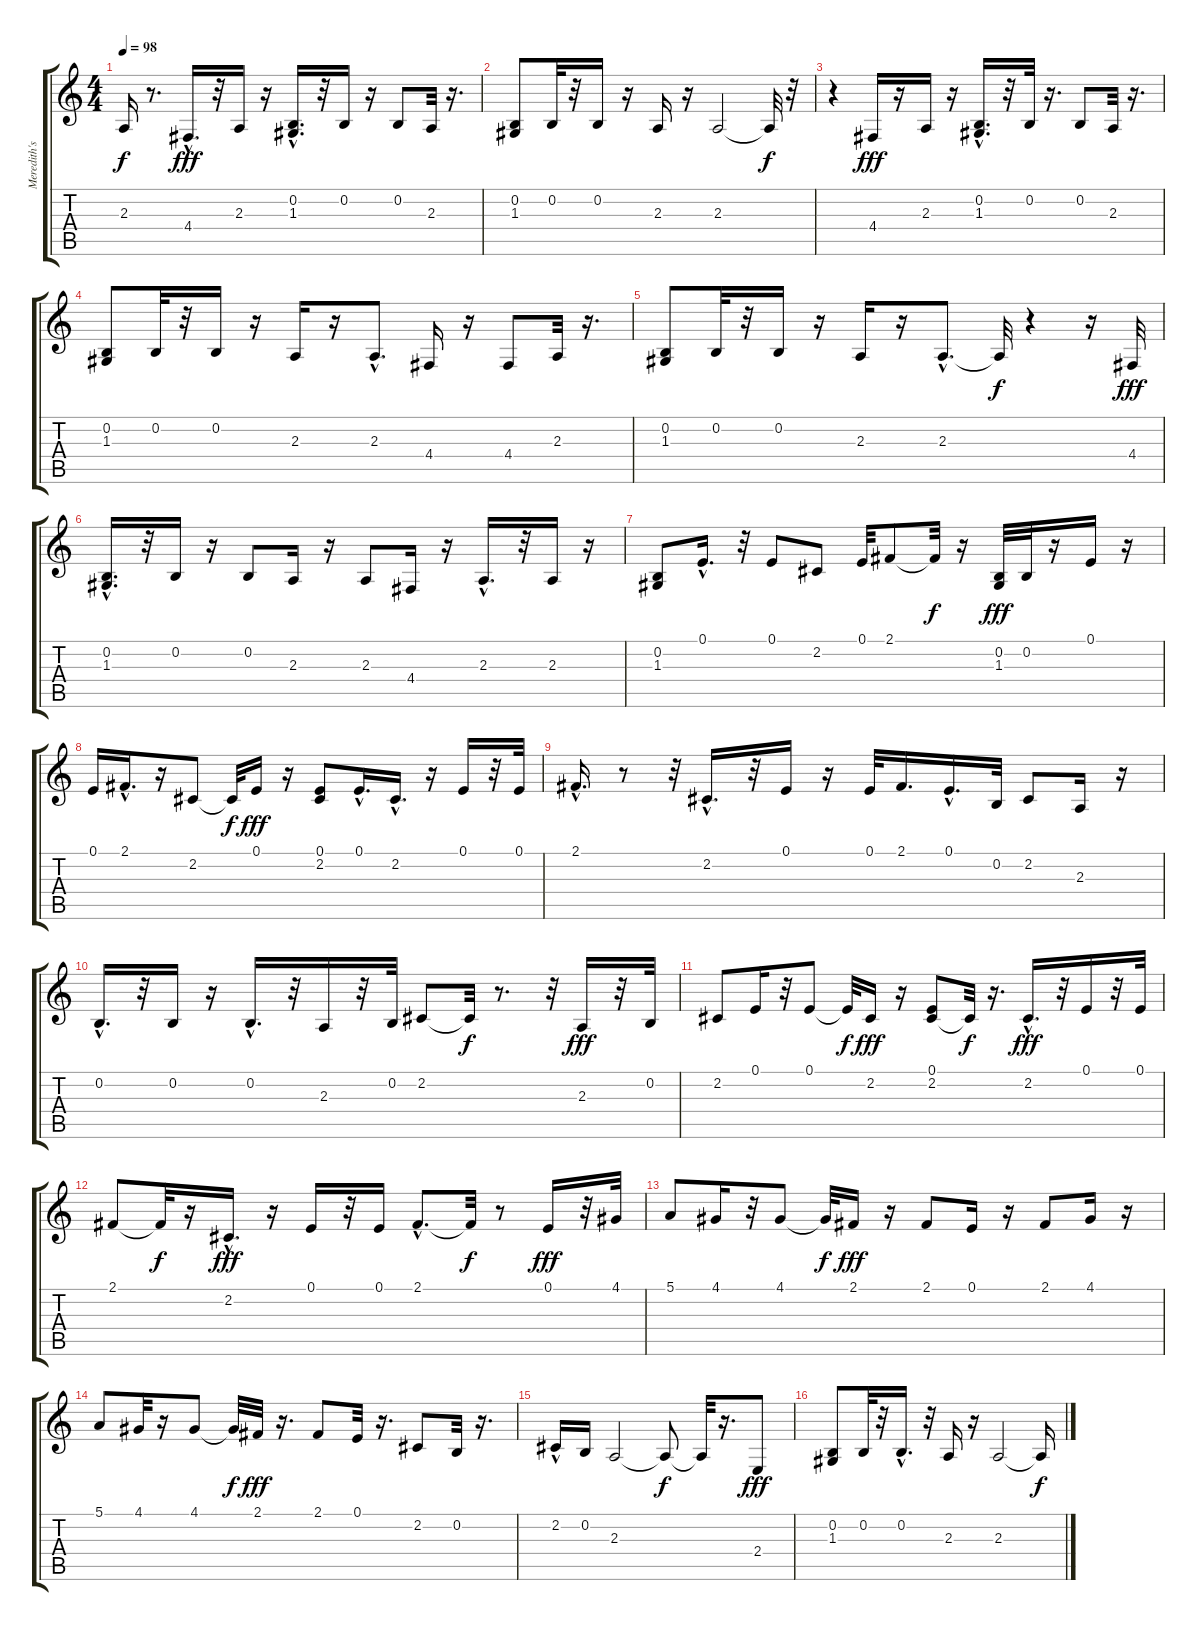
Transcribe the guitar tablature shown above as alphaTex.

\track ("Meredith's Vocals" "Meredith's") {instrument baritonesax}
\staff {score tabs}
\tuning (E4 B3 G3 D3 A2 E2) {hide}
\ts (4 4)
\tempo 98
\clef g2
\ks c
2.3{t}.16{dy f} r.8{d} 4.4{hac}.16{d dy fff} r.32 2.3.16 r.16 (0.2 1.3{hac}).16{d} r.32 0.2.16 r.16 0.2.8 2.3.32 r.16{d} |
(0.2 1.3).8 0.2.32 r.32 0.2.16 r.16 2.3.16 r.16 2.3.2 2.3{t}.32{dy f} r.32 |
r.4 4.4.16{dy fff} r.16 2.3.16 r.16 (0.2 1.3{hac}).16{d} r.32 0.2.32 r.16{d} 0.2.8 2.3.32 r.16{d} |
(0.2 1.3).8 0.2.32 r.32 0.2.16 r.16 2.3.16 r.16 2.3{hac}.8{d} 4.4.16 r.16 4.4.8 2.3.32 r.16{d} |
(0.2 1.3).8 0.2.32 r.32 0.2.16 r.16 2.3.16 r.16 2.3{hac}.8{d} 2.3{t}.32{dy f} r.4 r.16 4.4.32{dy fff} |
(0.2 1.3{hac}).16{d} r.32 0.2.16 r.16 0.2.8 2.3.16 r.16 2.3.8 4.4.16 r.16 2.3{hac}.16{d} r.32 2.3.16 r.16 |
(0.2 1.3).8 0.1{hac}.16{d} r.32 0.1.8 2.2.8 0.1.32 2.1.8 2.1{t}.32{dy f} r.16 (0.2 1.3).32{dy fff} 0.2.32 r.16 0.1.16 r.16 |
0.1.16 2.1{hac}.16{d} r.16 2.2.8 2.2{t}.32{dy f} 0.1.16{dy fff} r.16 (0.1 2.2).8 0.1{hac}.16{d} 2.2{hac}.16{d} r.16 0.1.16 r.32 0.1.32 |
2.1{hac}.16{d} r.8 r.32 2.2{hac}.16{d} r.32 0.1.16 r.16 0.1.32 2.1.16{d} 0.1{hac}.16{d} 0.2.32 2.2.8 2.3.16 r.16 |
0.2{hac}.16{d} r.32 0.2.16 r.16 0.2{hac}.16{d} r.32 2.3.16 r.32 0.2.32 2.2.8 2.2{t}.32{dy f} r.8{d} r.32 2.3.16{dy fff} r.32 0.2.32 |
2.2.8 0.1.16 r.32 0.1.8 0.1{t}.32{dy f} 2.2.16{dy fff} r.16 (0.1 2.2).8 2.2{t}.32{dy f} r.16{d} 2.2{hac}.16{d dy fff} r.32 0.1.16 r.32 0.1.32 |
2.1.8 2.1{t}.32{dy f} r.16 2.2{hac}.16{d dy fff} r.16 0.1.16 r.32 0.1.16 2.1{hac}.8{d} 2.1{t}.32{dy f} r.8 0.1.16{dy fff} r.32 4.1.32 |
5.1.8 4.1.16 r.32 4.1.8 4.1{t}.32{dy f} 2.1.16{dy fff} r.16 2.1.8 0.1.16 r.16 2.1.8 4.1.16 r.16 |
5.1.8 4.1.32 r.16 4.1.8 4.1{t}.32{dy f} 2.1.32{dy fff} r.16{d} 2.1.8 0.1.32 r.16{d} 2.2.8 0.2.32 r.16{d} |
2.2{hac}.16 0.2.16 2.3.2 2.3{t}.8{dy f} 2.3{t}.32 r.16{d} 2.4.8{dy fff} |
(0.2 1.3).8 0.2.32 r.32 0.2{hac}.16{d} r.32 2.3.16 r.16 2.3.2 2.3{t}.16{dy f}
